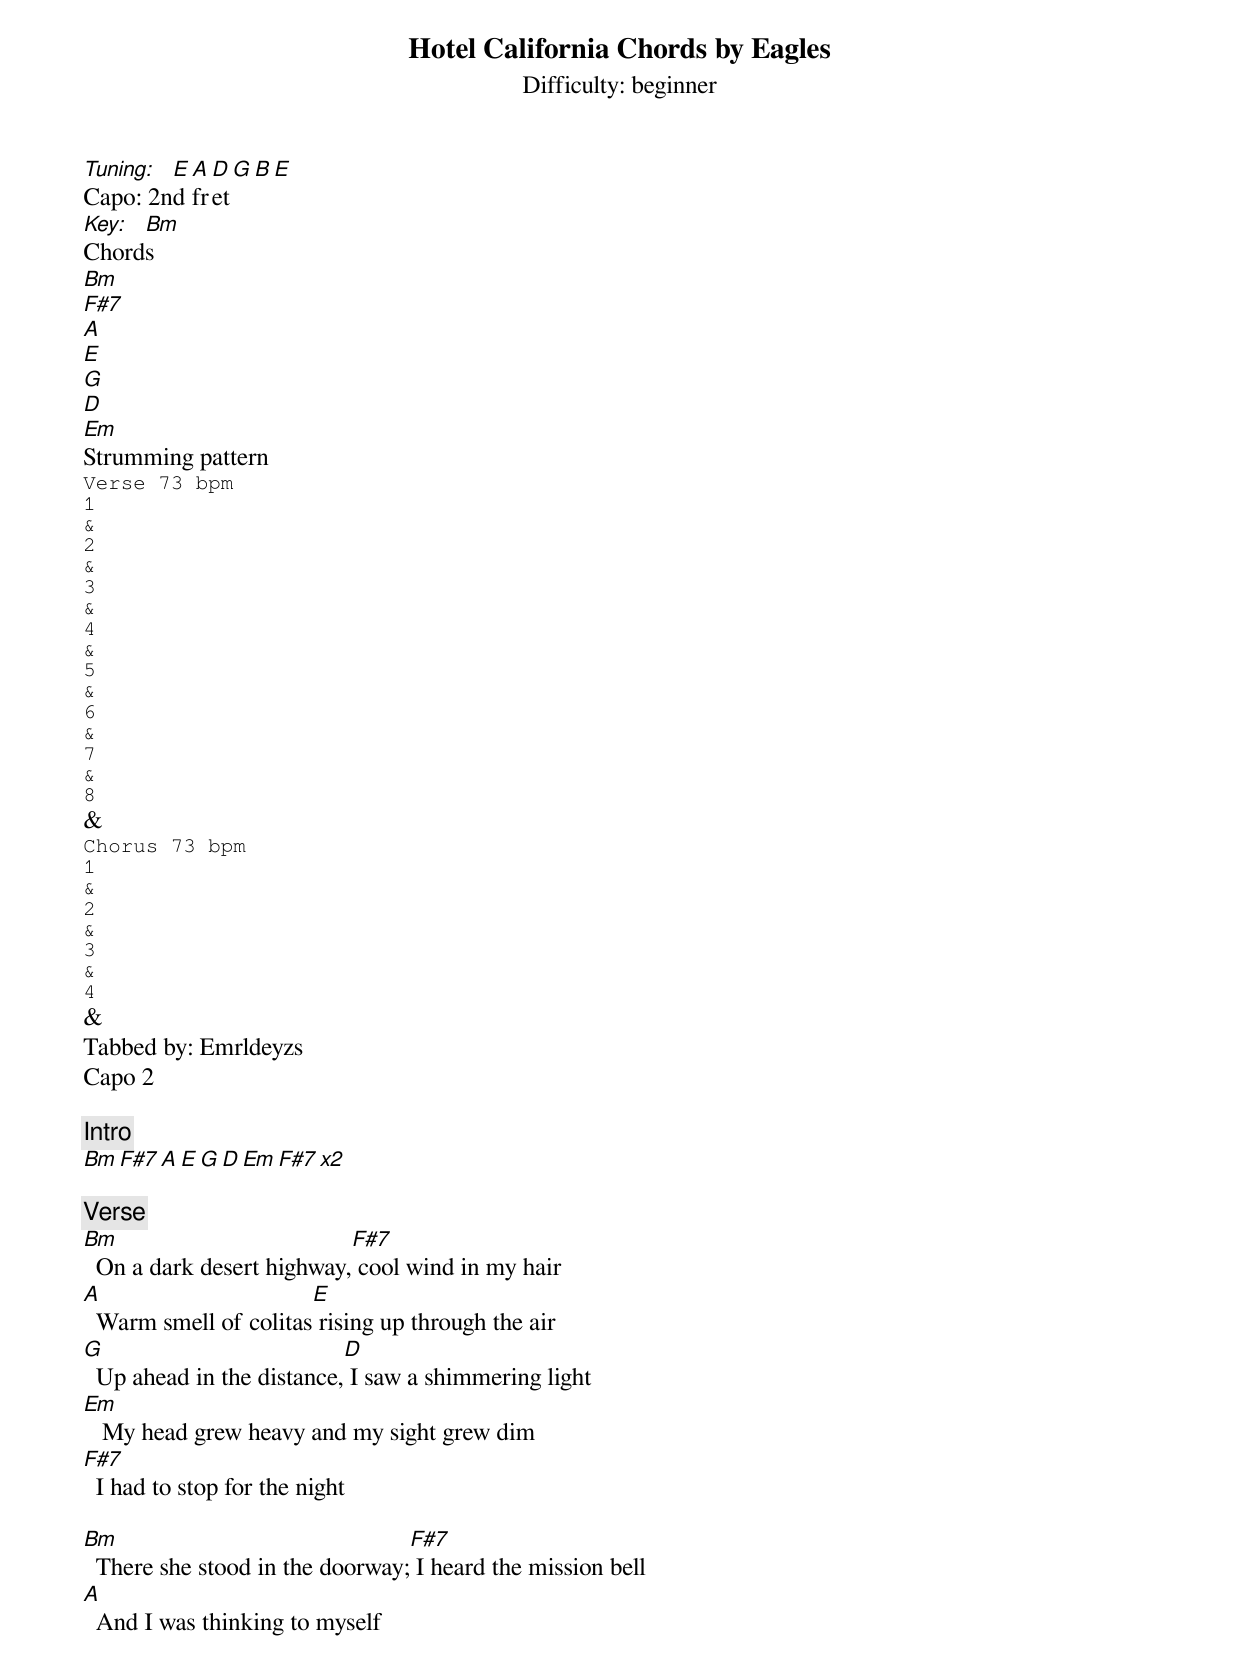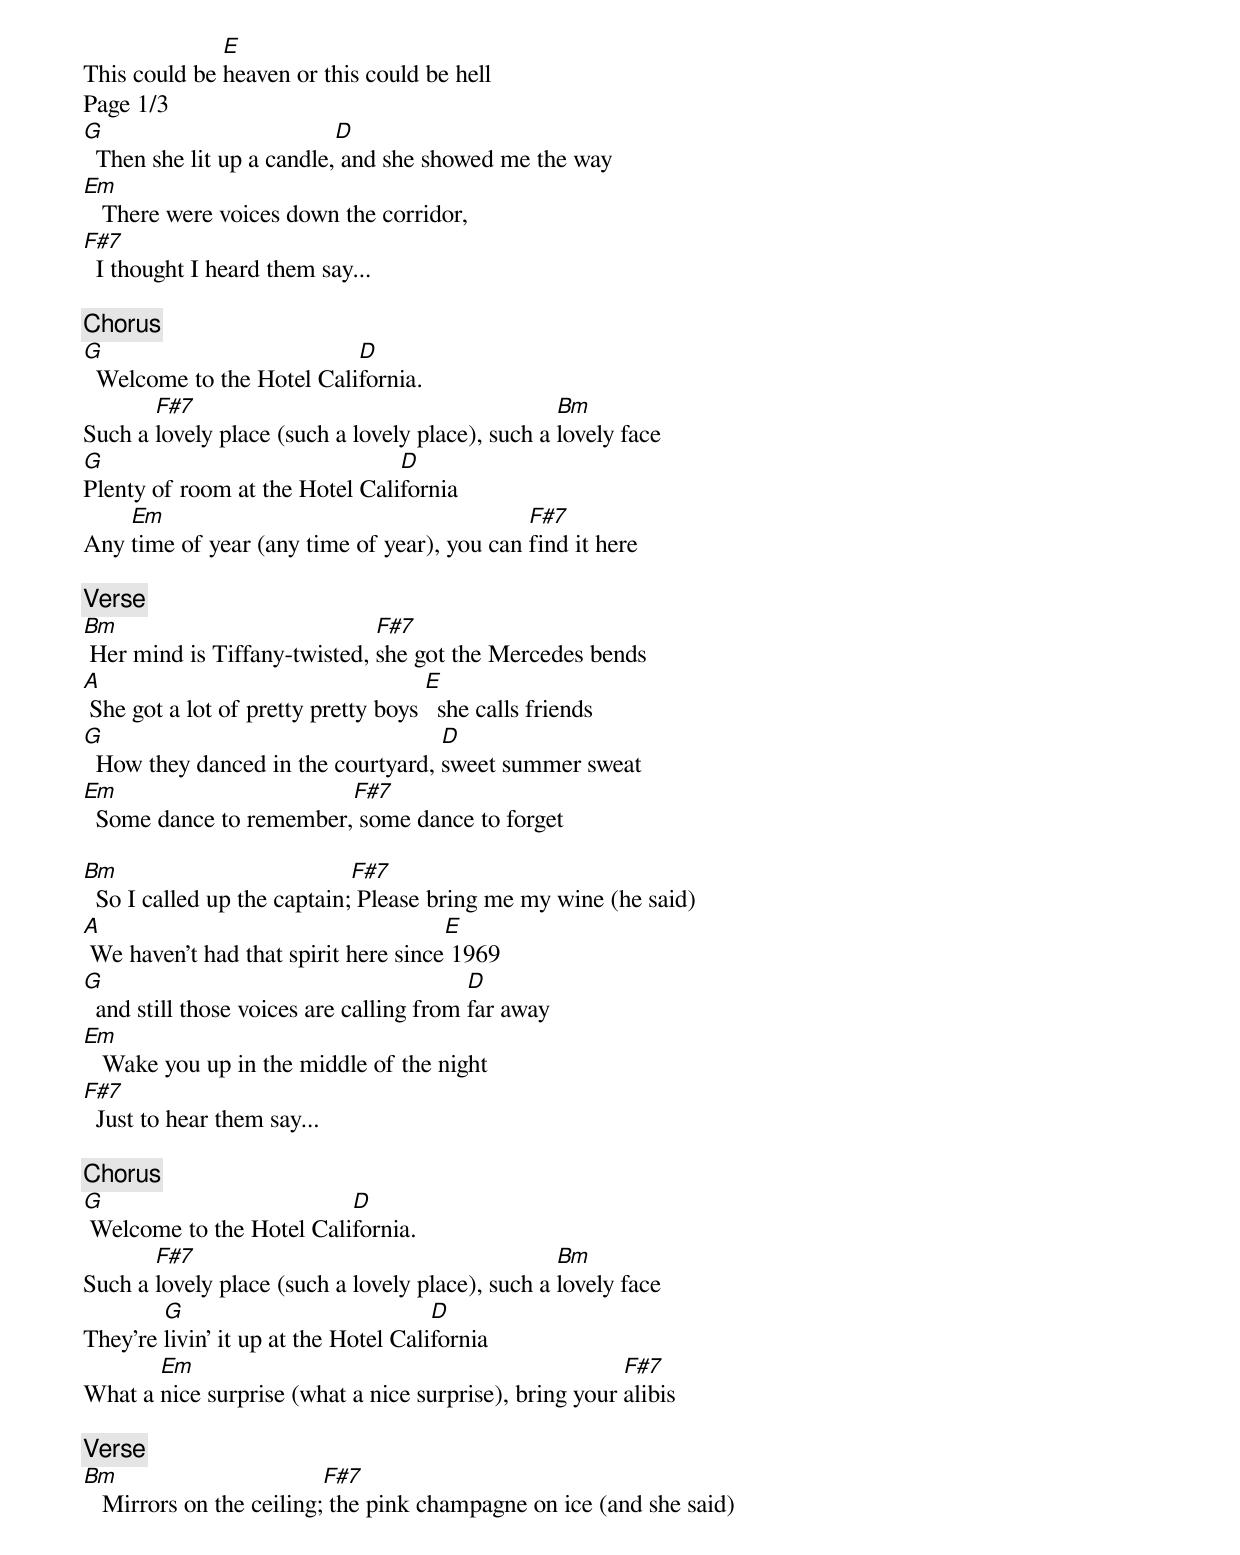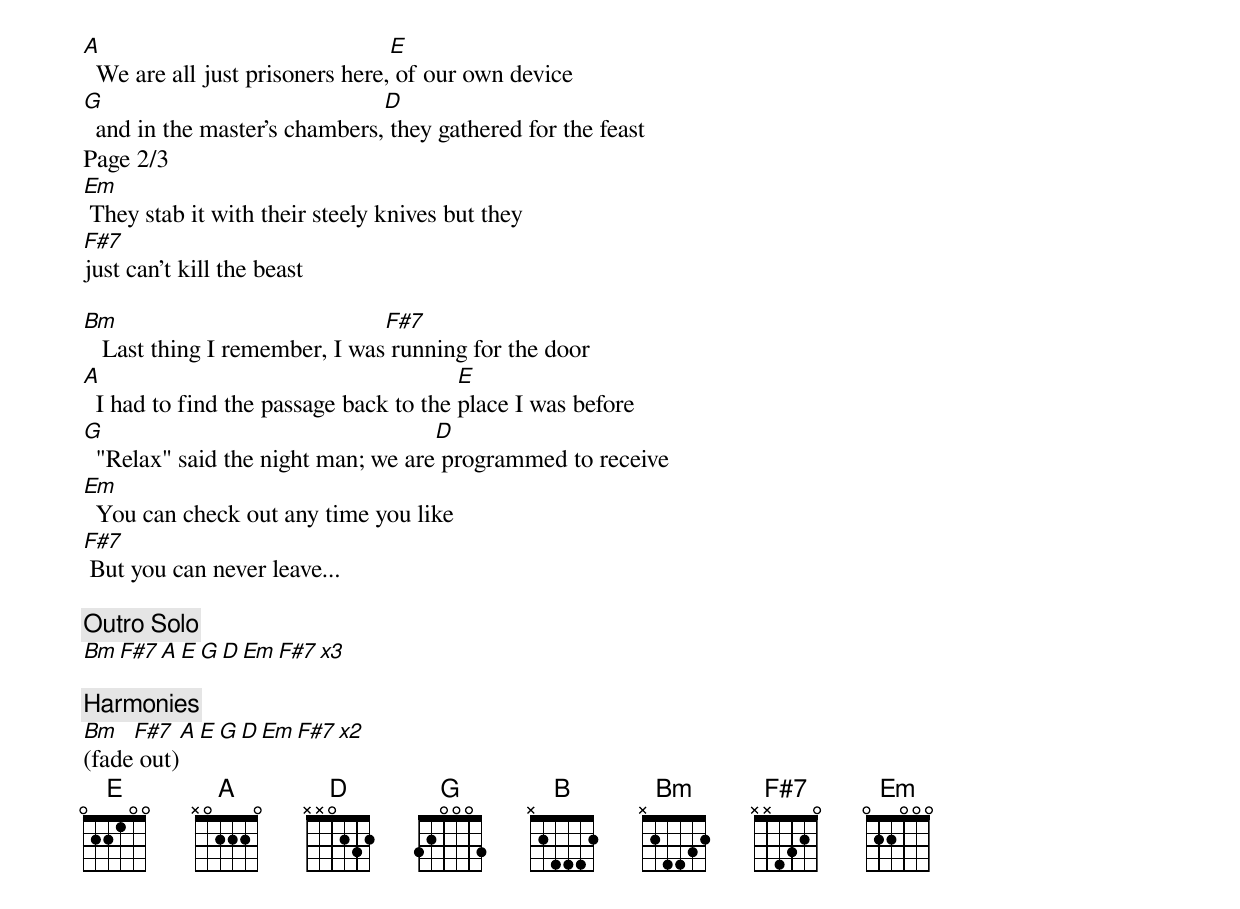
Hotel California Chords by Eagles
Difficulty: beginner
Tuning: E A D G B E
Capo: 2nd fret
Key: Bm
Chords
Bm
F#7
A
E
G
D
Em
Strumming pattern
Verse 73 bpm
1
&
2
&
3
&
4
&
5
&
6
&
7
&
8
&
Chorus 73 bpm
1
&
2
&
3
&
4
&
Tabbed by: Emrldeyzs
Capo 2

[Intro]
Bm   F#7  A   E   G   D   Em   F#7  x2

[Verse]
Bm                         F#7
  On a dark desert highway, cool wind in my hair
A                      E
  Warm smell of colitas rising up through the air
G                          D
  Up ahead in the distance, I saw a shimmering light
Em
   My head grew heavy and my sight grew dim
F#7
  I had to stop for the night

Bm                               F#7
  There she stood in the doorway; I heard the mission bell
A
  And I was thinking to myself
              E
This could be heaven or this could be hell
Page 1/3
G                          D
  Then she lit up a candle, and she showed me the way
Em
   There were voices down the corridor,
F#7
  I thought I heard them say...

[Chorus]
G                          D
  Welcome to the Hotel California.
       F#7                                        Bm
Such a lovely place (such a lovely place), such a lovely face
G                               D
Plenty of room at the Hotel California
    Em                                       F#7
Any time of year (any time of year), you can find it here

[Verse]
Bm                            F#7
 Her mind is Tiffany-twisted, she got the Mercedes bends
A                                    E
 She got a lot of pretty pretty boys   she calls friends
G                                   D
  How they danced in the courtyard, sweet summer sweat
Em                       F#7
  Some dance to remember, some dance to forget

Bm                           F#7
  So I called up the captain; Please bring me my wine (he said)
A                                     E
 We haven't had that spirit here since 1969
G                                         D
  and still those voices are calling from far away
Em
   Wake you up in the middle of the night
F#7
  Just to hear them say...

[Chorus]
G                         D
 Welcome to the Hotel California.
       F#7                                        Bm
Such a lovely place (such a lovely place), such a lovely face
        G                             D
They're livin' it up at the Hotel California
       Em                                               F#7
What a nice surprise (what a nice surprise), bring your alibis

[Verse]
Bm                        F#7
   Mirrors on the ceiling; the pink champagne on ice (and she said)
A                                E
  We are all just prisoners here, of our own device
G                              D
  and in the master's chambers, they gathered for the feast
Page 2/3
Em
 They stab it with their steely knives but they
F#7
just can't kill the beast

Bm                             F#7
   Last thing I remember, I was running for the door
A                                       E
  I had to find the passage back to the place I was before
G                                   D
  "Relax" said the night man; we are programmed to receive
Em
  You can check out any time you like
F#7
 But you can never leave...

[Outro Solo]
Bm   F#7  A   E   G   D   Em   F#7  x3

[Harmonies]
Bm   F#7  A   E   G   D   Em   F#7  x2
(fade out)
